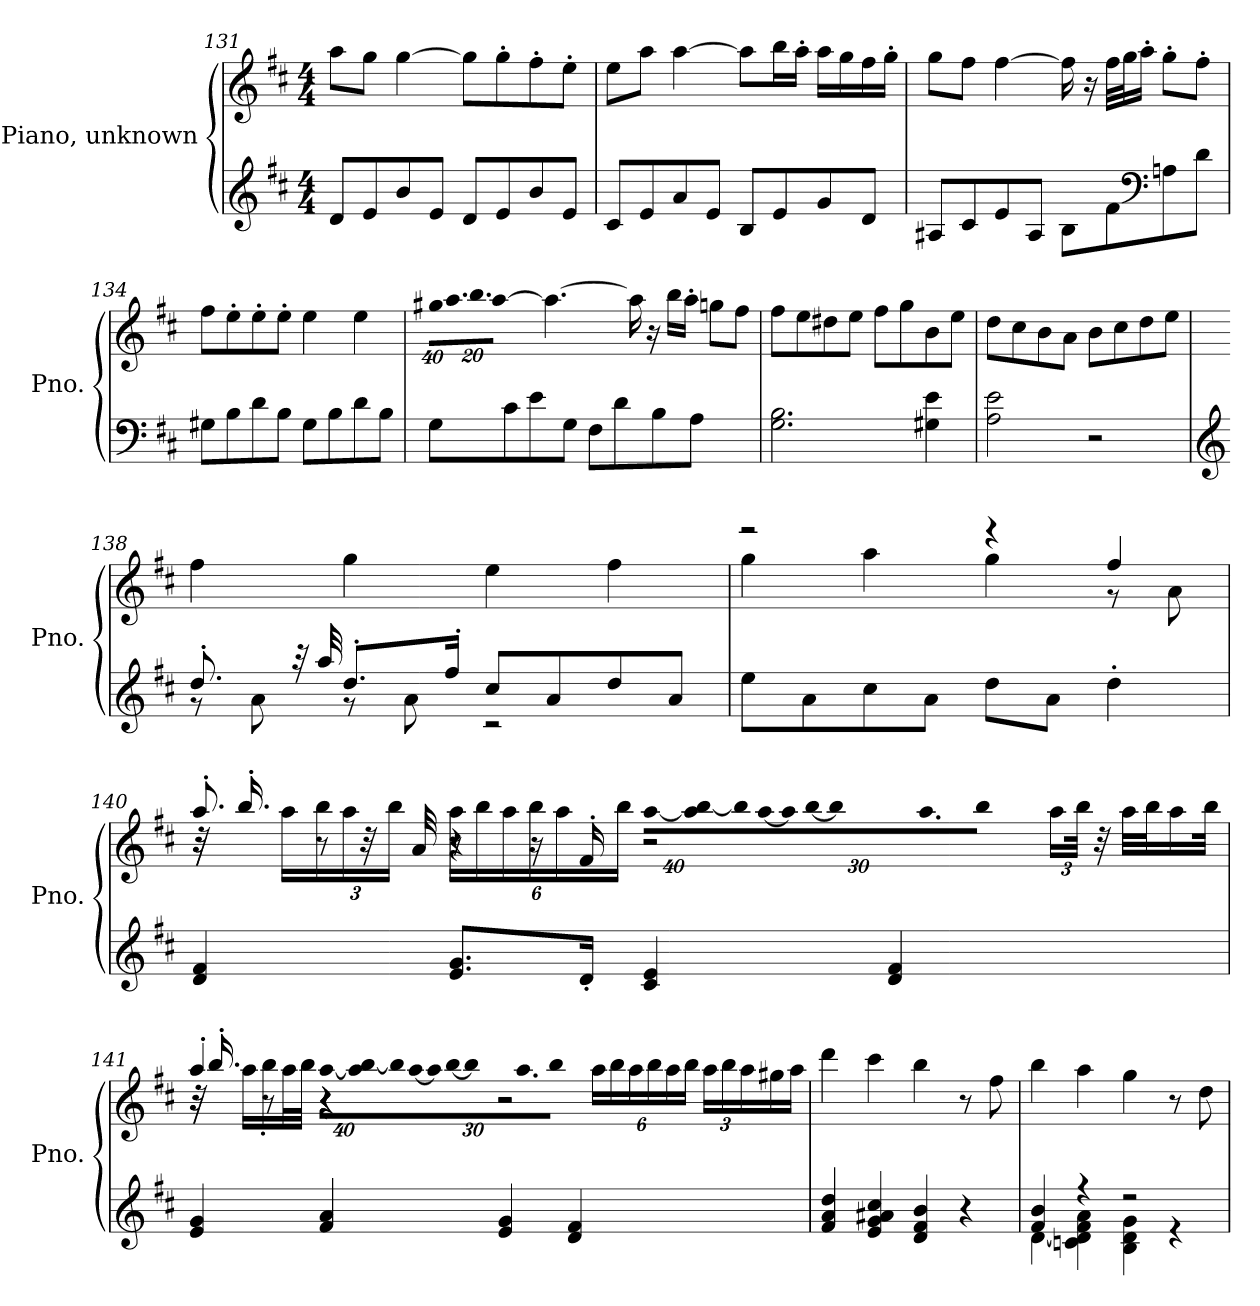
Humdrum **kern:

**kern	**kern
*part1	*part1
*staff2	*staff1
*I"Piano, unknown	*
*I'Pno.	*
*clefG2	*clefG2
*k[f#c#]	*k[f#c#]
*M4/4	*M4/4
=131	=131
8d/L	8aa\L
8e/	8gg\J
8b/	[4gg\
8e/J	.
8d/L	8gg\L]
8e/	8gg'\
8b/	8ff#'\
8e/J	8ee'\J
!!LO:LB:g=z
=132	=132
8c#/L	8ee\L
8e/	8aa\J
8a/	[4aa\
8e/J	.
8B/L	8aa\L]
8e/	16bb\L
.	16aa'\JJ
8g/	16aa\LL
.	16gg\
8d/J	16ff#\
.	16gg'\JJ
=133	=133
8A#X/L	8gg\L
8c#/	8ff#\J
8e/	[4ff#\
8A#/J	.
8B\L	16ff#\]
.	16r
8f#\	32ff#\LLL
.	32gg\J
.	16aa'\JJ
*clefF4	*
8An\	8gg'\L
8d\J	8ff#'\J
=134	=134
8G#X\L	8ff#\L
8B\	8ee'\
8d\	8ee'\
8B\J	8ee'\J
8G#\L	4ee\
8B\	.
8d\	4ee\
8B\J	.
!!LO:LB:g=z
=135	=135
*	*Xbrackettup
!	!LO:N:vis=32
8G\L	640%23gg#X\LLL
!	!LO:N:vis=64.
.	640%17aa\L
!	!LO:N:vis=64.
.	640%17bb\J
!	!LO:N:vis=32
.	[640%23aa\JJJ
8c#\	4.aa\_
8e\	.
8G\J	.
8F#\L	16aa\]
.	16r
8d\	16bb\LL
.	16aa'\JJ
8B\	8ggn\L
8A\J	8ff#\J
=136	=136
2.G\ 2.B\	8ff#\L
.	8ee\
.	8dd#X\
.	8ee\J
.	8ff#\L
.	8gg\
4G#X\ 4e\	8b\
.	8ee\J
=137	=137
2A\ 2e\	8dd\L
.	8cc#\
.	8b\
.	8a\J
2r	8b\L
.	8cc#\
.	8dd\
.	8ee\J
!!LO:LB:g=z
=138	=138
*clefG2	*
*^	*
8.dd'/	8r	4ff#\
.	8a\	.
32r	.	.
32aa/	.	.
8.dd'/L	8r	4gg\
.	8a\	.
16ff#'/Jk	.	.
8cc#/L	2r	4ee\
8a/	.	.
8dd/	.	4ff#\
8a/J	.	.
*v	*v	*
=139	=139
*	*^
8ee\L	2r	4gg\
8a\	.	.
8cc#\	.	4aa\
8a\J	.	.
8dd\L	4r	4gg\
8a\J	.	.
4dd'\	4ff#/	8r
.	.	8a\
!!LO:LB:g=z
=140	=140	=140
*	*	*^
4d/ 4f#/	32r	16r	8.aa'/
.	16.bb'/	.	.
.	.	16aa\LL	.
.	8r	24bb\	.
.	.	24aa\	.
.	.	.	32r
.	.	24bb\JJ	.
.	.	.	32a/
8.e/ 8.g/L	4r	24aa\LL	8r
.	.	24bb\	.
.	.	24aa\	.
.	.	24bb\	16r
.	.	24aa\	.
16d'/Jk	.	.	16f#'/
.	.	24bb\JJ	.
!	!	!LO:N:vis=32	!
4c#/ 4e/	2r	[640%23aa\LLL	2r
!	!	!LO:N:vis=32	!
.	.	640%23aa\] [640%23bb\	.
!	!	!LO:N:vis=64	!
.	.	960%17bb\L]	.
!	!	!LO:N:vis=64	!
.	.	[960%17aa\	.
!	!	!LO:N:vis=64	!
.	.	960%17aa\]	.
!	!	!LO:N:vis=64	!
.	.	[960%17bb\	.
!	!	!LO:N:vis=64	!
.	.	960%17bb\J]	.
.	.	1920ryy	.
!	!	!LO:N:vis=32.	!
.	.	1920%103aa\	.
!	!	!LO:N:vis=32	!
.	.	640%23bb\JJJ	.
4d/ 4f#/	.	.	.
.	.	24aa\LL	.
.	.	48bb\JJk	.
.	.	32r	.
.	.	32aa\LLL	.
.	.	32bb\J	.
.	.	16aa\	.
.	.	32bb\JJk	.
1920ryy	1920ryy	.	1920ryy
!!LO:LB:g=z	!!	!!
=141	=141	=141	=141
4e/ 4g/	32r	16r	4aa'/
.	16.bb'/	.	.
.	.	16aa\LL	.
.	8r	16bb'\	.
.	.	32aa\L	.
.	.	32bb\JJJ	.
!	!	!LO:N:vis=32	!
4f#/ 4a/	4r	[640%23aa\LLL	4r
!	!	!LO:N:vis=32	!
.	.	640%23aa\] [640%23bb\	.
!	!	!LO:N:vis=64	!
.	.	960%17bb\L]	.
!	!	!LO:N:vis=64	!
.	.	[960%17aa\	.
!	!	!LO:N:vis=64	!
.	.	960%17aa\]	.
!	!	!LO:N:vis=64	!
.	.	[960%17bb\	.
!	!	!LO:N:vis=64	!
.	.	960%17bb\J]	.
.	.	1920ryy	.
!	!	!LO:N:vis=32.	!
.	.	1920%103aa\	.
!	!	!LO:N:vis=32	!
.	.	640%23bb\JJJ	.
4e/ 4g/	2r	.	2r
.	.	24aa\LL	.
.	.	24bb\	.
.	.	24aa\	.
.	.	24bb\	.
.	.	24aa\	.
.	.	24bb\JJ	.
4d/ 4f#/	.	.	.
.	.	24aa\LL	.
.	.	24bb\	.
.	.	24aa\	.
.	.	16gg#X\	.
.	.	16aa\JJ	.
1920ryy	1920ryy	.	1920ryy
*	*v	*v	*v
=142	=142
4f#/ 4a/ 4dd/	4ddd\
4e/ 4g/ 4a#X/ 4cc#/	4ccc#\
4d/ 4f#/ 4b/	4bb\
4r	8r
.	8ff#\
!!LO:PB:g=z
=143	=143
*^	*
4f#/ 4b/	[4d\	4bb\
4r	4cn\ 4d\] 4f#\ 4a\	4aa\
2r	4B\ 4d\ 4g\	4gg\
.	4r	8r
.	.	8dd\
*v	*v	*
=	=
*-	*-
